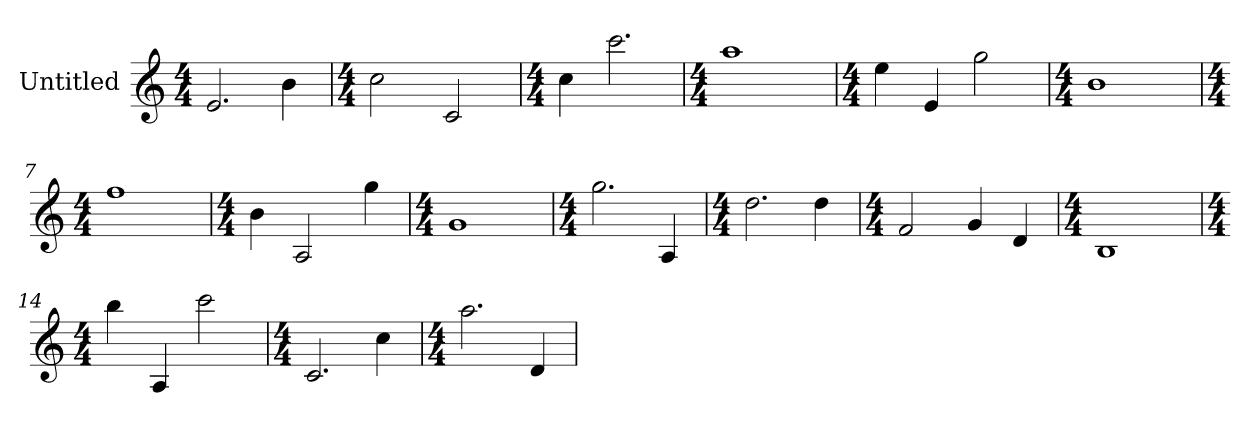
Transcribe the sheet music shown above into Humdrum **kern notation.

**kern
*part1
*staff1
*I"Untitled
*k[]
*C:
*M4/4
=1
!LO:N:vis=2.
2e
4b
=2
*k[]
*C:
*M4/4
2cc
2c
=3
*k[]
*C:
*M4/4
4cc
!LO:N:vis=2.
2ccc
=4
*k[]
*C:
*M4/4
1aa
=5
*k[]
*C:
*M4/4
4ee
4e
2gg
=6
*k[]
*C:
*M4/4
1b
=7
*k[]
*C:
*M4/4
1ff
=8
*k[]
*C:
*M4/4
4b
2A
4gg
=9
*k[]
*C:
*M4/4
1g
=10
*k[]
*C:
*M4/4
!LO:N:vis=2.
2gg
4A
=11
*k[]
*C:
*M4/4
!LO:N:vis=2.
2dd
4dd
=12
*k[]
*C:
*M4/4
2f
4g
4d
=13
*k[]
*C:
*M4/4
1B
=14
*k[]
*C:
*M4/4
4bb
4A
2ccc
=15
*k[]
*C:
*M4/4
!LO:N:vis=2.
2c
4cc
=16
*k[]
*C:
*M4/4
!LO:N:vis=2.
2aa
4d
=
*-
